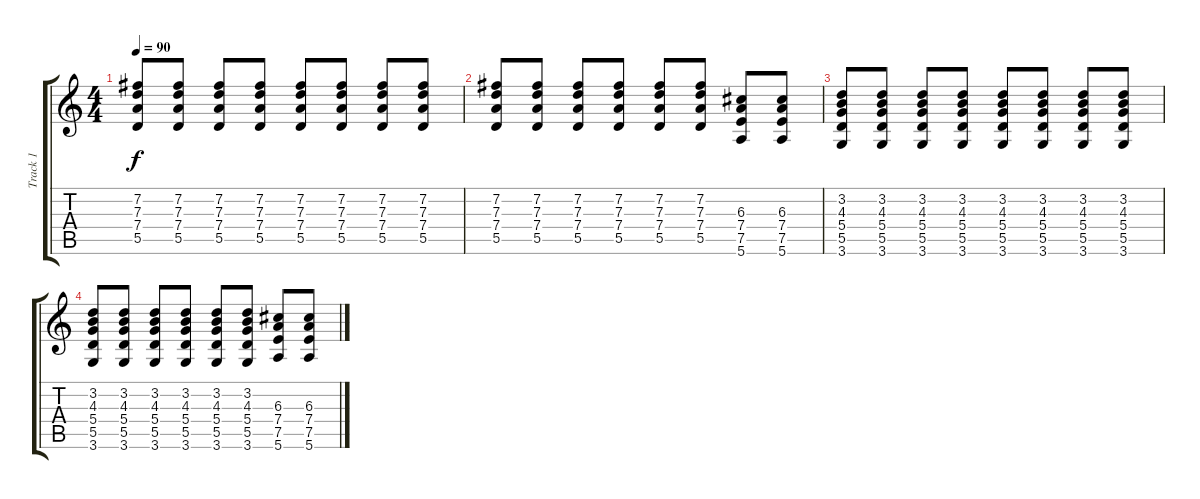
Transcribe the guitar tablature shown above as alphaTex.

\track ("Track 1" "Track 1") {instrument acousticguitarsteel}
\staff {score tabs}
\tuning (E4 B3 G3 D3 A2 E2) {hide}
\ts (4 4)
\tempo 90
\clef g2
\ks c
(7.2 7.3 7.4 5.5).8{dy f} (7.2 7.3 7.4 5.5).8 (7.2 7.3 7.4 5.5).8 (7.2 7.3 7.4 5.5).8 (7.2 7.3 7.4 5.5).8 (7.2 7.3 7.4 5.5).8 (7.2 7.3 7.4 5.5).8 (7.2 7.3 7.4 5.5).8 |
(7.2 7.3 7.4 5.5).8 (7.2 7.3 7.4 5.5).8 (7.2 7.3 7.4 5.5).8 (7.2 7.3 7.4 5.5).8 (7.2 7.3 7.4 5.5).8 (7.2 7.3 7.4 5.5).8 (6.3 7.4 7.5 5.6).8 (6.3 7.4 7.5 5.6).8 |
(3.2 4.3 5.4 5.5 3.6).8 (3.2 4.3 5.4 5.5 3.6).8 (3.2 4.3 5.4 5.5 3.6).8 (3.2 4.3 5.4 5.5 3.6).8 (3.2 4.3 5.4 5.5 3.6).8 (3.2 4.3 5.4 5.5 3.6).8 (3.2 4.3 5.4 5.5 3.6).8 (3.2 4.3 5.4 5.5 3.6).8 |
(3.2 4.3 5.4 5.5 3.6).8 (3.2 4.3 5.4 5.5 3.6).8 (3.2 4.3 5.4 5.5 3.6).8 (3.2 4.3 5.4 5.5 3.6).8 (3.2 4.3 5.4 5.5 3.6).8 (3.2 4.3 5.4 5.5 3.6).8 (6.3 7.4 7.5 5.6).8 (6.3 7.4 7.5 5.6).8
